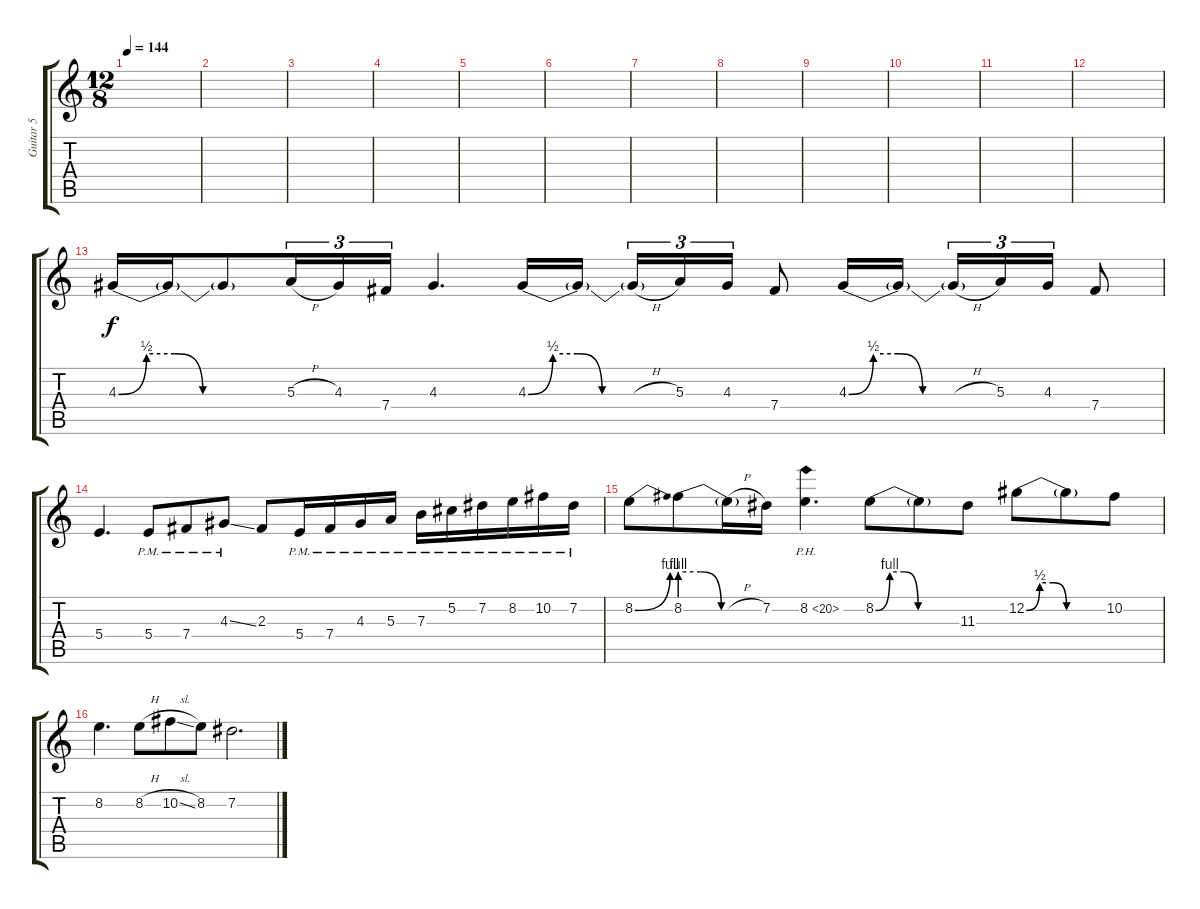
\track ("Guitar 5" "Guitar 5") {instrument distortionguitar}
\staff {score tabs}
\tuning (Db4 Ab3 E3 B2 Gb2 Db2) {hide}
\ts (12 8)
\tempo 144
\clef g2
\ks c
|
|
|
|
|
|
|
|
|
|
|
|
4.3{be (custom 0 0 10 2 20 2 30 0 60 0)}.16{beam merge} 4.3{t}.16 4.3{t}.8{beam merge} 5.3{h}.16{tu (3 2)} 4.3.16{tu (3 2)} 7.4.16{tu (3 2) beam merge} 4.3.4{d} 4.3{be (custom 0 0 10 2 20 2 30 0 60 0)}.16{beam merge} 4.3{t}.16{beam splitsecondary} 4.3{h t}.16{tu (3 2)} 5.3.16{tu (3 2) beam merge} 4.3.16{tu (3 2)} 7.4.8 4.3{be (custom 0 0 10 2 20 2 30 0 60 0)}.16{beam merge} 4.3{t}.16{beam splitsecondary} 4.3{h t}.16{tu (3 2)} 5.3.16{tu (3 2) beam merge} 4.3.16{tu (3 2)} 7.4.8 |
5.4.4{d} 5.4{pm}.8{beam merge} 7.4{pm}.8{beam merge} 4.3{ss pm}.8 2.3.8 5.4{pm}.16 7.4{pm}.16{beam merge} 4.3{pm}.16{beam merge} 5.3{pm}.16 7.3{pm}.16 5.2{pm}.16 7.2{pm}.16 8.2{pm}.16 10.2{pm}.16{beam merge} 7.2{pm}.16 |
8.2{be (bend 0 0 60 4)}.8 8.2{be (custom 0 4 15 4 30 0 60 0)}.8 8.2{h t}.16 7.2.16 8.2{ph 12}.4{d} 8.2{be (custom 0 0 10 4 20 4 30 0 60 0)}.8 8.2{t}.8 11.3.8 12.2{be (custom 0 0 10 2 20 2 30 0 60 0)}.8{beam merge} 12.2{t}.8 10.2.8 |
8.2.4{d} 8.2{h}.8 10.2{sl}.8{beam merge} 8.2.8 7.2.2{d}
